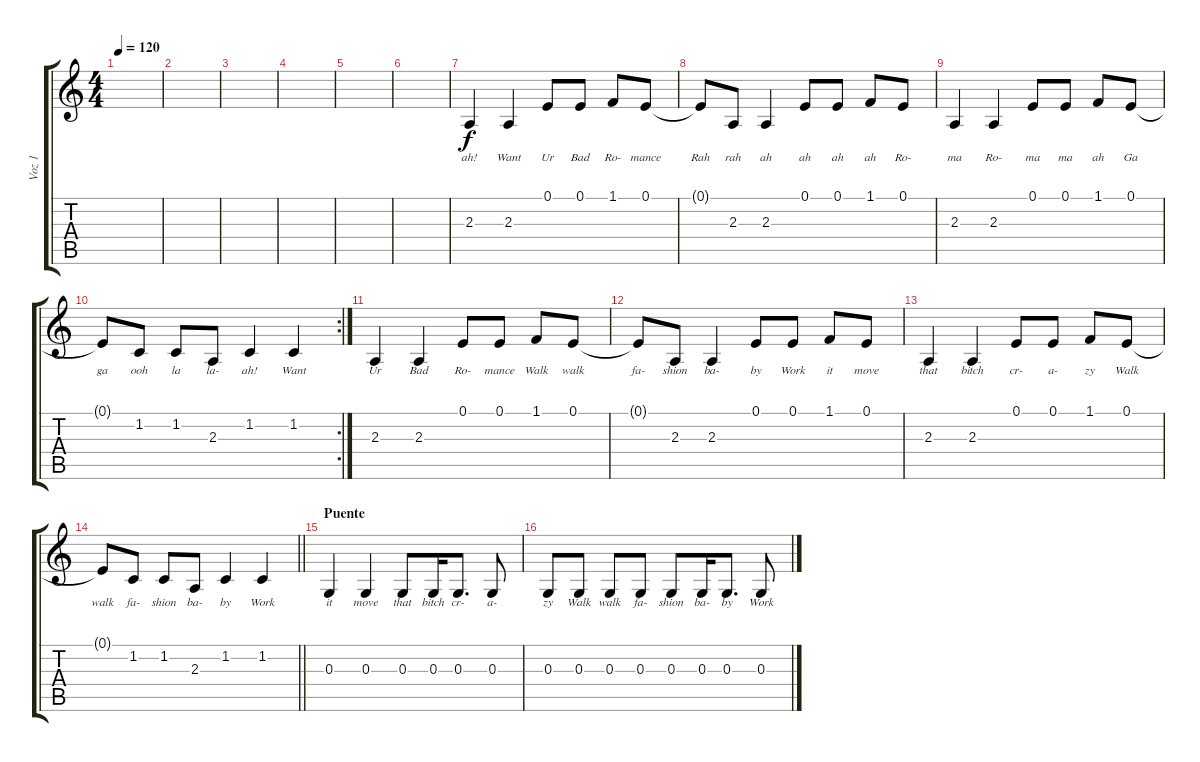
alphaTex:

\track ("Voz 1" "Voz 1") {instrument oboe}
\staff {score tabs}
\tuning (E4 B3 G3 D3 A2 E2) {hide}
\ts (4 4)
\tempo 120
\clef g2
\ks c
|
|
|
|
|
|
2.3.4{lyrics (0 "ah!") lyrics (1 "") lyrics (2 "") lyrics (3 "") lyrics (4 "")} 2.3.4{lyrics (0 "Want") lyrics (1 "") lyrics (2 "") lyrics (3 "") lyrics (4 "")} 0.1.8{lyrics (0 "Ur") lyrics (1 "") lyrics (2 "") lyrics (3 "") lyrics (4 "")} 0.1.8{lyrics (0 "Bad") lyrics (1 "") lyrics (2 "") lyrics (3 "") lyrics (4 "")} 1.1.8{lyrics (0 "Ro-") lyrics (1 "") lyrics (2 "") lyrics (3 "") lyrics (4 "")} 0.1.8{lyrics (0 "mance") lyrics (1 "") lyrics (2 "") lyrics (3 "") lyrics (4 "")} |
0.1{t}.8{lyrics (0 "Rah") lyrics (1 "") lyrics (2 "") lyrics (3 "") lyrics (4 "")} 2.3.8{lyrics (0 "rah") lyrics (1 "") lyrics (2 "") lyrics (3 "") lyrics (4 "")} 2.3.4{lyrics (0 "ah") lyrics (1 "") lyrics (2 "") lyrics (3 "") lyrics (4 "")} 0.1.8{lyrics (0 "ah") lyrics (1 "") lyrics (2 "") lyrics (3 "") lyrics (4 "")} 0.1.8{lyrics (0 "ah") lyrics (1 "") lyrics (2 "") lyrics (3 "") lyrics (4 "")} 1.1.8{lyrics (0 "ah") lyrics (1 "") lyrics (2 "") lyrics (3 "") lyrics (4 "")} 0.1.8{lyrics (0 "Ro-") lyrics (1 "") lyrics (2 "") lyrics (3 "") lyrics (4 "")} |
2.3.4{lyrics (0 "ma") lyrics (1 "") lyrics (2 "") lyrics (3 "") lyrics (4 "")} 2.3.4{lyrics (0 "Ro-") lyrics (1 "") lyrics (2 "") lyrics (3 "") lyrics (4 "")} 0.1.8{lyrics (0 "ma") lyrics (1 "") lyrics (2 "") lyrics (3 "") lyrics (4 "")} 0.1.8{lyrics (0 "ma") lyrics (1 "") lyrics (2 "") lyrics (3 "") lyrics (4 "")} 1.1.8{lyrics (0 "ah") lyrics (1 "") lyrics (2 "") lyrics (3 "") lyrics (4 "")} 0.1.8{lyrics (0 "Ga") lyrics (1 "") lyrics (2 "") lyrics (3 "") lyrics (4 "")} |
\rc 2
0.1{t}.8{lyrics (0 "ga") lyrics (1 "") lyrics (2 "") lyrics (3 "") lyrics (4 "")} 1.2.8{lyrics (0 "ooh") lyrics (1 "") lyrics (2 "") lyrics (3 "") lyrics (4 "")} 1.2.8{lyrics (0 "la") lyrics (1 "") lyrics (2 "") lyrics (3 "") lyrics (4 "")} 2.3.8{lyrics (0 "la-") lyrics (1 "") lyrics (2 "") lyrics (3 "") lyrics (4 "")} 1.2.4{lyrics (0 "ah!") lyrics (1 "") lyrics (2 "") lyrics (3 "") lyrics (4 "")} 1.2.4{lyrics (0 "Want") lyrics (1 "") lyrics (2 "") lyrics (3 "") lyrics (4 "")} |
2.3.4{lyrics (0 "Ur") lyrics (1 "") lyrics (2 "") lyrics (3 "") lyrics (4 "")} 2.3.4{lyrics (0 "Bad") lyrics (1 "") lyrics (2 "") lyrics (3 "") lyrics (4 "")} 0.1.8{lyrics (0 "Ro-") lyrics (1 "") lyrics (2 "") lyrics (3 "") lyrics (4 "")} 0.1.8{lyrics (0 "mance") lyrics (1 "") lyrics (2 "") lyrics (3 "") lyrics (4 "")} 1.1.8{lyrics (0 "Walk") lyrics (1 "") lyrics (2 "") lyrics (3 "") lyrics (4 "")} 0.1.8{lyrics (0 "walk") lyrics (1 "") lyrics (2 "") lyrics (3 "") lyrics (4 "")} |
0.1{t}.8{lyrics (0 "fa-") lyrics (1 "") lyrics (2 "") lyrics (3 "") lyrics (4 "")} 2.3.8{lyrics (0 "shion") lyrics (1 "") lyrics (2 "") lyrics (3 "") lyrics (4 "")} 2.3.4{lyrics (0 "ba-") lyrics (1 "") lyrics (2 "") lyrics (3 "") lyrics (4 "")} 0.1.8{lyrics (0 "by") lyrics (1 "") lyrics (2 "") lyrics (3 "") lyrics (4 "")} 0.1.8{lyrics (0 "Work") lyrics (1 "") lyrics (2 "") lyrics (3 "") lyrics (4 "")} 1.1.8{lyrics (0 "it") lyrics (1 "") lyrics (2 "") lyrics (3 "") lyrics (4 "")} 0.1.8{lyrics (0 "move") lyrics (1 "") lyrics (2 "") lyrics (3 "") lyrics (4 "")} |
2.3.4{lyrics (0 "that") lyrics (1 "") lyrics (2 "") lyrics (3 "") lyrics (4 "")} 2.3.4{lyrics (0 "bitch") lyrics (1 "") lyrics (2 "") lyrics (3 "") lyrics (4 "")} 0.1.8{lyrics (0 "cr-") lyrics (1 "") lyrics (2 "") lyrics (3 "") lyrics (4 "")} 0.1.8{lyrics (0 "a-") lyrics (1 "") lyrics (2 "") lyrics (3 "") lyrics (4 "")} 1.1.8{lyrics (0 "zy") lyrics (1 "") lyrics (2 "") lyrics (3 "") lyrics (4 "")} 0.1.8{lyrics (0 "Walk") lyrics (1 "") lyrics (2 "") lyrics (3 "") lyrics (4 "")} |
\barLineRight lightlight
0.1{t}.8{lyrics (0 "walk") lyrics (1 "") lyrics (2 "") lyrics (3 "") lyrics (4 "")} 1.2.8{lyrics (0 "fa-") lyrics (1 "") lyrics (2 "") lyrics (3 "") lyrics (4 "")} 1.2.8{lyrics (0 "shion") lyrics (1 "") lyrics (2 "") lyrics (3 "") lyrics (4 "")} 2.3.8{lyrics (0 "ba-") lyrics (1 "") lyrics (2 "") lyrics (3 "") lyrics (4 "")} 1.2.4{lyrics (0 "by") lyrics (1 "") lyrics (2 "") lyrics (3 "") lyrics (4 "")} 1.2.4{lyrics (0 "Work") lyrics (1 "") lyrics (2 "") lyrics (3 "") lyrics (4 "")} |
\section ("" "Puente")
0.3.4{lyrics (0 "it") lyrics (1 "") lyrics (2 "") lyrics (3 "") lyrics (4 "")} 0.3.4{lyrics (0 "move") lyrics (1 "") lyrics (2 "") lyrics (3 "") lyrics (4 "")} 0.3.8{lyrics (0 "that") lyrics (1 "") lyrics (2 "") lyrics (3 "") lyrics (4 "")} 0.3.16{lyrics (0 "bitch") lyrics (1 "") lyrics (2 "") lyrics (3 "") lyrics (4 "")} 0.3.8{d lyrics (0 "cr-") lyrics (1 "") lyrics (2 "") lyrics (3 "") lyrics (4 "")} 0.3.8{lyrics (0 "a-") lyrics (1 "") lyrics (2 "") lyrics (3 "") lyrics (4 "")} |
0.3.8{lyrics (0 "zy") lyrics (1 "") lyrics (2 "") lyrics (3 "") lyrics (4 "")} 0.3.8{lyrics (0 "Walk") lyrics (1 "") lyrics (2 "") lyrics (3 "") lyrics (4 "")} 0.3.8{lyrics (0 "walk") lyrics (1 "") lyrics (2 "") lyrics (3 "") lyrics (4 "")} 0.3.8{lyrics (0 "fa-") lyrics (1 "") lyrics (2 "") lyrics (3 "") lyrics (4 "")} 0.3.8{lyrics (0 "shion") lyrics (1 "") lyrics (2 "") lyrics (3 "") lyrics (4 "")} 0.3.16{lyrics (0 "ba-") lyrics (1 "") lyrics (2 "") lyrics (3 "") lyrics (4 "")} 0.3.8{d lyrics (0 "by") lyrics (1 "") lyrics (2 "") lyrics (3 "") lyrics (4 "")} 0.3.8{lyrics (0 "Work") lyrics (1 "") lyrics (2 "") lyrics (3 "") lyrics (4 "")}
